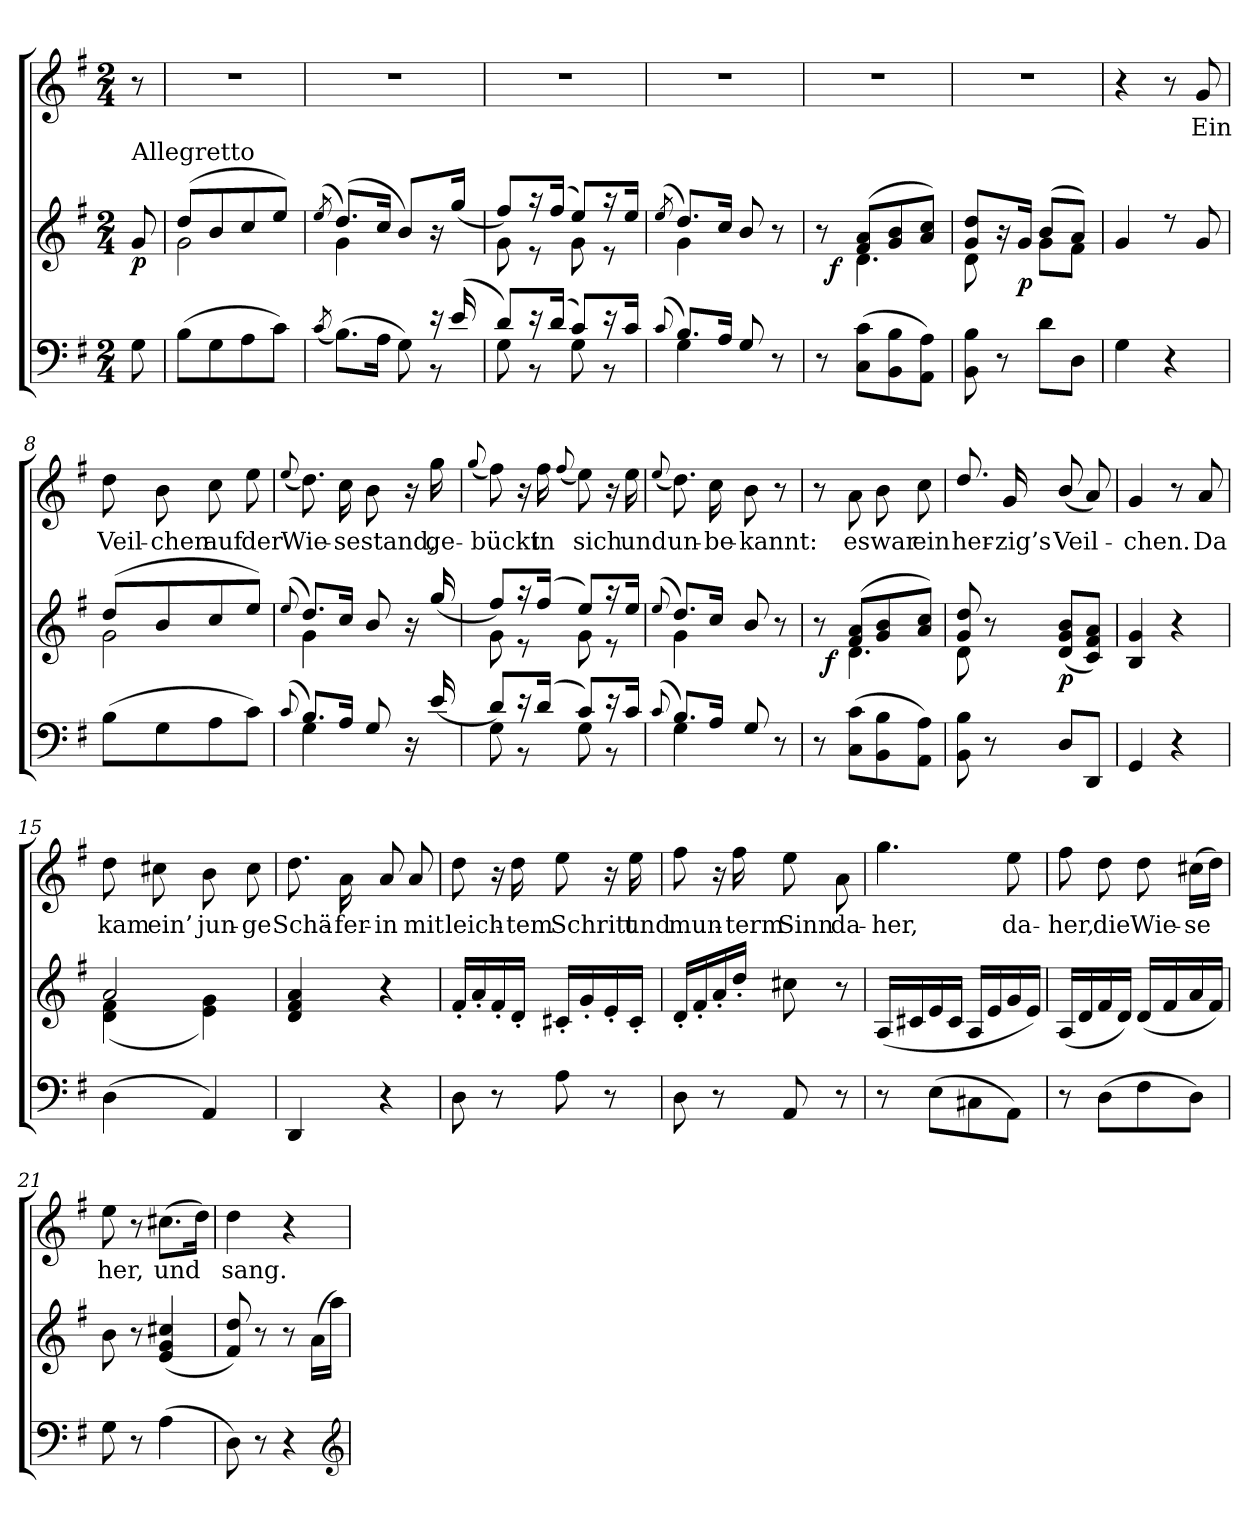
**kern	**kern	**dynam	**kern	**text
*part2	*part2	*part2	*part1	*part1
*staff3	*staff2	*staff2/3	*staff1	*staff1
*clefF4	*clefG2	*	*clefG2	*
*k[f#]	*k[f#]	*	*k[f#]	*
*G:	*G:	*	*G:	*
*M2/4	*M2/4	*	*M2/4	*
*MM108	*MM108	*	*MM108	*
=	=	=	=	=
!	!LO:TX:t=Allegretto	!	!	!
!	!	!LO:DY:b	!	!
8G\	8g/	p	8r	.
=1	=1	=1	=1	=1
*	*^	*	*	*
(>8B\L	(>8dd/L	2g\	.	2r	.
8G\	8b/	.	.	.	.
8A\	8cc/	.	.	.	.
8c\J)	8ee/J)	.	.	.	.
=2	=2	=2	=2	=2	=2
(<8qc/	(<8qee/	.	.	.	.
*^	*	*	*	*	*
(>8.B\L)	4ryy	(>8.dd/L)	4g\	.	2r	.
16A\Jk	.	16cc/Jk	.	.	.	.
8G\)	8ryy	8b/L)	4ryy	.	.	.
16r	8r	16r	.	.	.	.
(>16e/	.	(>16gg/Jk	.	.	.	.
=3	=3	=3	=3	=3	=3	=3
8d/L)	8G\	8ff#/L)	8g\	.	2r	.
16r	8r	16r	8r	.	.	.
(>16d/Jk	.	(>16ff#/Jk	.	.	.	.
8c/L)	8G\	8ee/L)	8g\	.	.	.
16r	8r	16r	8r	.	.	.
16c/Jk	.	16ee/Jk	.	.	.	.
=4	=4	=4	=4	=4	=4	=4
(<8qqc/	.	(<8qee/	.	.	.	.
8.B/L)	4G\	8.dd/L)	4g\	.	2r	.
16A/Jk	.	16cc/Jk	.	.	.	.
8G/	4ryy	8b/	4ryy	.	.	.
8r	.	8r	.	.	.	.
*v	*v	*	*	*	*	*
=5	=5	=5	=5	=5	=5
*	*	*^	*	*	*
8r	8r	8ryy	32ryy	.	2r	.
!	!	!	!	!LO:DY:b	!	!
.	.	.	4...ryy	f	.	.
(>8C\ 8c\L	(>8f#/ 8a/L	4.d\	.	.	.	.
8BB\ 8B\	8g/ 8b/	.	.	.	.	.
8AA\ 8A\J)	8a/ 8cc/J)	.	.	.	.	.
*	*	*v	*v	*	*	*
!!LO:LB:g=z
=6	=6	=6	=6	=6	=6
8BB\ 8B\	8g/ 8dd/L	8d\	.	2r	.
8r	16r	8ryy	.	.	.
!	!	!	!LO:DY:b	!	!
.	16g/Jk	.	p	.	.
8d\L	(>8b/L	8g\L	.	.	.
8D\J	8a/J)	8f#\J	.	.	.
=7	=7	=7	=7	=7	=7
4G\	4g/	2ryy	.	4r	.
4r	8r	.	.	8r	.
.	8g/	.	.	8g/	Ein
=8	=8	=8	=8	=8	=8
(>8B\L	(>8dd/L	2g\	.	8dd\	Veil-
8G\	8b/	.	.	8b\	-chen
8A\	8cc/	.	.	8cc\	auf
8c\J)	8ee/J)	.	.	8ee\	der
=9	=9	=9	=9	=9	=9
(<8qqc/	(<8qqee/	.	.	(<8qqee/	.
*^	*	*	*	*	*
8.B/L)	4G\	8.dd/L)	4g\	.	8.dd\)	Wie-
16A/Jk	.	16cc/Jk	.	.	16cc\	-se
8G/	4ryy	8b/	4ryy	.	8b\	stand,
16r	.	16r	.	.	16r	.
(>16e/	.	(>16gg/	.	.	16gg\	ge-
=10	=10	=10	=10	=10	=10	=10
.	.	.	.	.	(<8qqgg/	.
8d/L)	8G\	8ff#/L)	8g\	.	8ff#\)	-bückt
16r	8r	16r	8r	.	16r	.
(>16d/Jk	.	(>16ff#/Jk	.	.	16ff#\	in
.	.	.	.	.	(<8qqff#/	.
8c/L)	8G\	8ee/L)	8g\	.	8ee\)	sich
16r	8r	16r	8r	.	16r	.
16c/Jk	.	16ee/Jk	.	.	16ee\	und
=11	=11	=11	=11	=11	=11	=11
(<8qqc/	.	(<8qqee/	.	.	(<8qqee/	.
8.B/L)	4G\	8.dd/L)	4g\	.	8.dd\)	un-
16A/Jk	.	16cc/Jk	.	.	16cc\	-be-
8G/	4ryy	8b/	4ryy	.	8b\	-kannt:
8r	.	8r	.	.	8r	.
*v	*v	*	*	*	*	*
!!LO:LB:g=z
=12	=12	=12	=12	=12	=12
*	*	*^	*	*	*
8r	8r	8ryy	32ryy	.	8r	.
!	!	!	!	!LO:DY:b	!	!
.	.	.	4...ryy	f	.	.
(>8C\ 8c\L	(>8f#/ 8a/L	4.d\	.	.	8a\	es
8BB\ 8B\	8g/ 8b/	.	.	.	8b\	war
8AA\ 8A\J)	8a/ 8cc/J)	.	.	.	8cc\	ein
*	*	*v	*v	*	*	*
=13	=13	=13	=13	=13	=13
8BB\ 8B\	8g/ 8dd/	8d\	.	8.dd/	her-
8r	8r	8ryy	.	.	.
.	.	.	.	16g/	-zig’s
!	!	!	!LO:DY:b	!	!
8D/L	(<8d/ 8g/ 8b/L	4ryy	p	(<8b/	Veil-
8DD/J	8c/ 8f#/ 8a/J)	.	.	8a/)	.
*	*v	*v	*	*	*
=14	=14	=14	=14	=14
4GG/	4B/ 4g/	.	4g/	-chen.
4r	4r	.	8r	.
.	.	.	8a/	Da
=15	=15	=15	=15	=15
*	*^	*	*	*
(>4D\	2a/	(<4d\ 4f#\	.	8dd\	kam
.	.	.	.	8cc#X\	ein’
4AA/)	.	4e\ 4g\)	.	8b\	jun-
.	.	.	.	8cc#\	-ge
*	*v	*v	*	*	*
=16	=16	=16	=16	=16
4DD/	4d/ 4f#/ 4a/	.	8.dd\	Schä-
.	.	.	16a\	-fer-
4r	4r	.	8a/	-in
.	.	.	8a/	mit
=17	=17	=17	=17	=17
8D\	16f#'</LL	.	8dd\	leich-
.	16a'</	.	.	.
8r	16f#'</	.	16r	.
.	16d'</JJ	.	16dd\	-tem
8A\	16c#X'</LL	.	8ee\	Schritt
.	16g'</	.	.	.
8r	16e'</	.	16r	.
.	16c#'</JJ	.	16ee\	und
!!LO:LB:g=z
=18	=18	=18	=18	=18
8D\	16d'</LL	.	8ff#\	mun-
.	16f#'</	.	.	.
8r	16a'</	.	16r	.
.	16dd'</JJ	.	16ff#\	-term
8AA/	8cc#X\	.	8ee\	Sinn
8r	8r	.	8a\	da-
=19	=19	=19	=19	=19
8r	(<16A/LL	.	4.gg\	-her,
.	16c#X/	.	.	.
(>8E\L	16e/	.	.	.
.	16c#/JJ	.	.	.
8C#X\	16A/LL	.	.	.
.	16e/	.	.	.
8AA\J)	16g/	.	8ee\	da-
.	16e/JJ)	.	.	.
=20	=20	=20	=20	=20
8r	(<16A/LL	.	8ff#\	-her,
.	16d/	.	.	.
(>8D\L	16f#/	.	8dd\	die
.	16d/JJ)	.	.	.
8F#\	(<16d/LL	.	8dd\	Wie-
.	16f#/	.	.	.
8D\J)	16a/	.	(>16cc#X\LL	-se
.	16f#/JJ)	.	16dd\JJ)	.
=21	=21	=21	=21	=21
8G\	8b\	.	8ee\	her,
8r	8r	.	8r	.
(>4A\	(<4e/ 4g/ 4cc#X/	.	(>8.cc#X\L	und
.	.	.	16dd\Jk)	.
=22	=22	=22	=22	=22
8D\)	8f#/ 8dd/)	.	4dd\	sang.
8r	8r	.	.	.
4r	8r	.	4r	.
.	(>16a\LL	.	.	.
.	16aa\JJ)	.	.	.
*clefG2	*	*	*	*
=	=	=	=	=
*-	*-	*-	*-	*-
